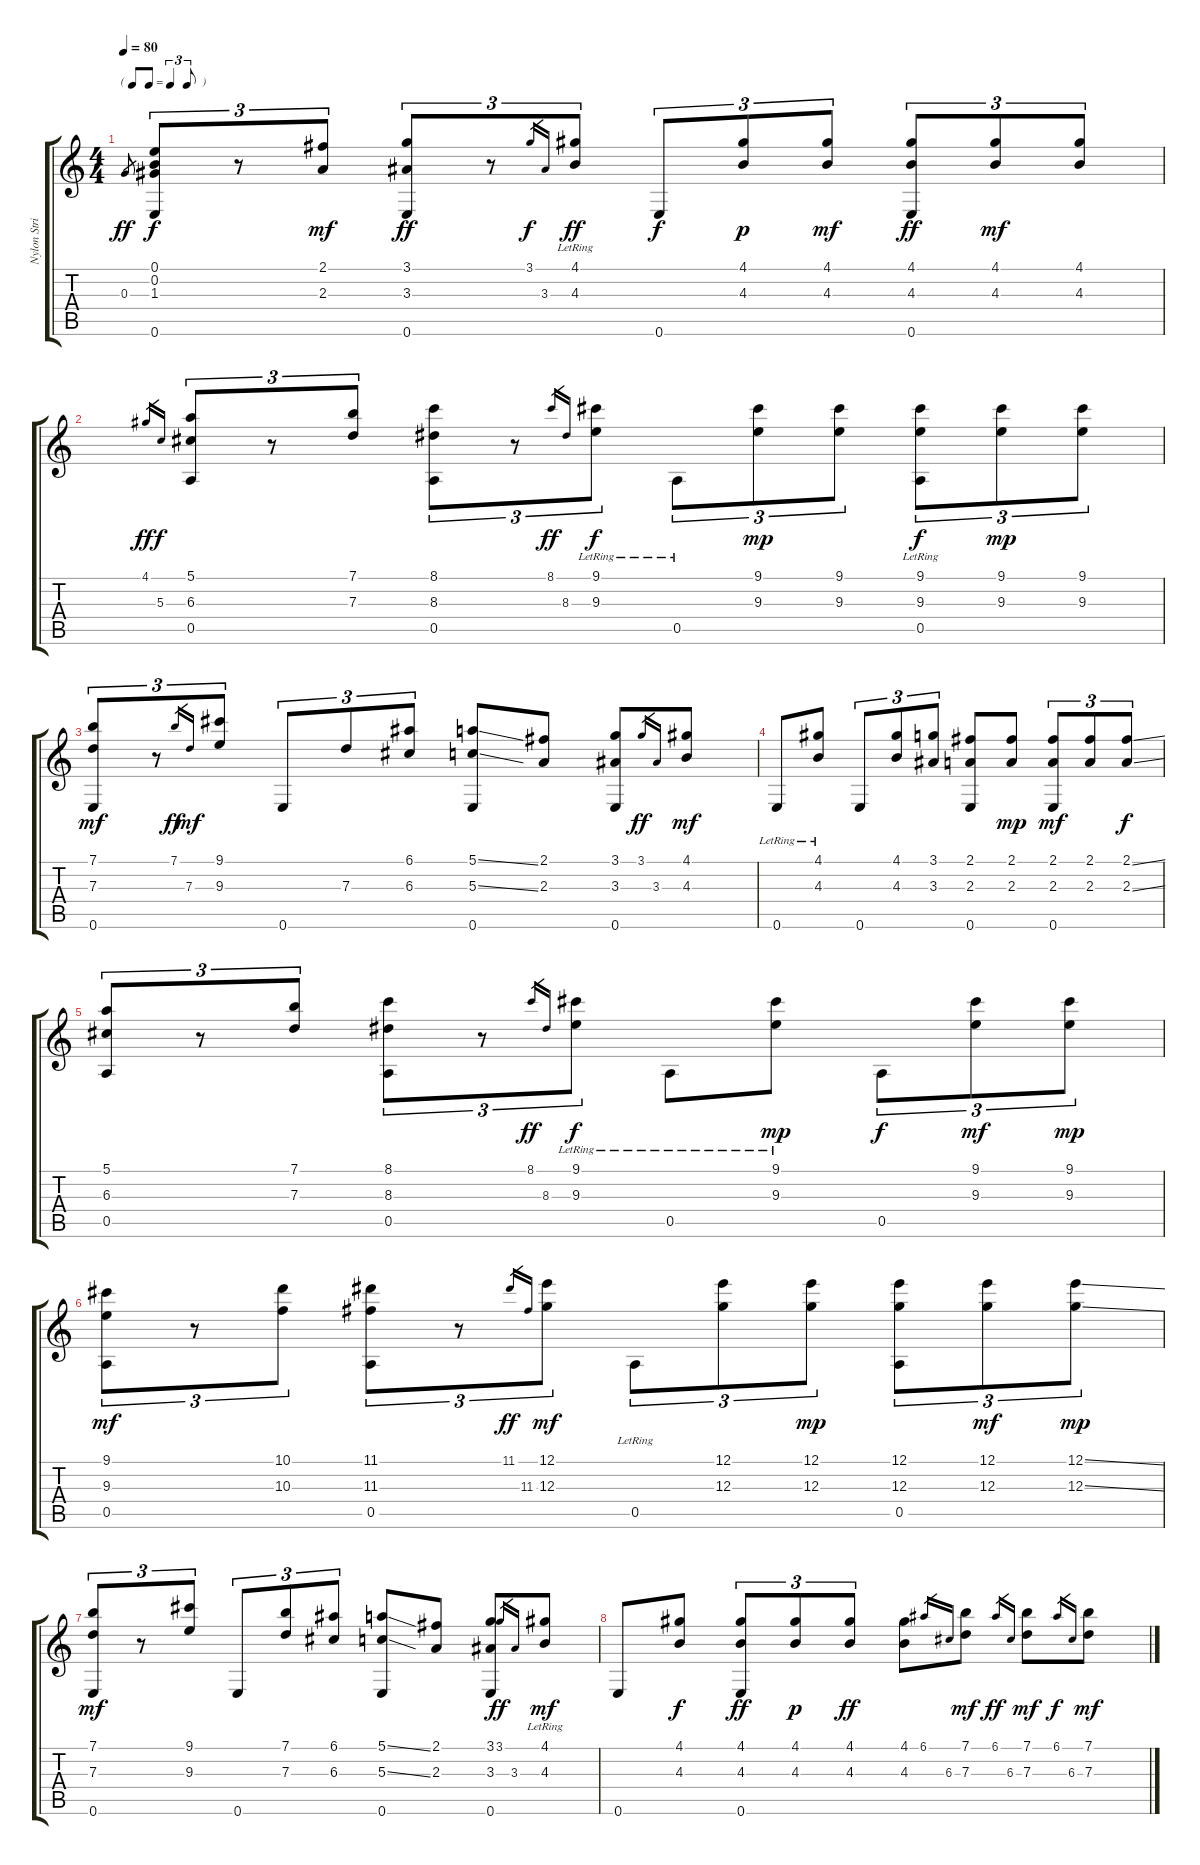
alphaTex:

\track ("Nylon String Guitar" "Nylon Stri") {instrument acousticguitarnylon}
\staff {score tabs}
\tuning (E4 B3 G3 D3 A2 E2) {hide}
\ts (4 4)
\tf triplet8th
\tempo 80
\clef g2
\ks c
0.3.8{gr dy ff} (0.1 0.2 1.3 0.6).8{tu (3 2) dy f} r.8{tu (3 2)} (2.1 2.3).8{tu (3 2) dy mf} (3.1 3.3 0.6).8{tu (3 2) dy ff} r.8{tu (3 2)} 3.1.16{gr dy f} 3.3.16{gr} (4.1{lr} 4.3{lr}).8{tu (3 2) dy ff} 0.6.8{tu (3 2) dy f} (4.1 4.3).8{tu (3 2) dy p} (4.1 4.3).8{tu (3 2) dy mf} (4.1 4.3 0.6).8{tu (3 2) dy ff} (4.1 4.3).8{tu (3 2) dy mf} (4.1 4.3).8{tu (3 2)} |
4.1.16{gr dy ff} 5.3.16{gr dy f} (5.1 6.3 0.5).8{tu (3 2)} r.8{tu (3 2)} (7.1 7.3).8{tu (3 2)} (8.1 8.3 0.5).8{tu (3 2)} r.8{tu (3 2)} 8.1.16{gr dy ff} 8.3.16{gr} (9.1{lr} 9.3{lr}).8{tu (3 2) dy f} 0.5{lr}.8{tu (3 2)} (9.1 9.3).8{tu (3 2) dy mp} (9.1 9.3).8{tu (3 2)} (9.1 9.3 0.5{lr}).8{tu (3 2) dy f} (9.1 9.3).8{tu (3 2) dy mp} (9.1 9.3).8{tu (3 2)} |
(7.1 7.3 0.6).8{tu (3 2) dy mf} r.8{tu (3 2)} 7.1.16{gr dy ff} 7.3.16{gr dy mf} (9.1 9.3).8{tu (3 2)} 0.6.8{tu (3 2)} 7.3.8{tu (3 2)} (6.1 6.3).8{tu (3 2)} (5.1{ss} 5.3{ss} 0.6).8 (2.1 2.3).8 (3.1 3.3 0.6).8 3.1.16{gr dy ff} 3.3.16{gr} (4.1 4.3).8{dy mf} |
0.6{lr}.8 (4.1{lr} 4.3{lr}).8 0.6.8{tu (3 2)} (4.1 4.3).8{tu (3 2)} (3.1 3.3).8{tu (3 2)} (2.1 2.3 0.6).8 (2.1 2.3).8{dy mp} (2.1 2.3 0.6).8{tu (3 2) dy mf} (2.1 2.3).8{tu (3 2)} (2.1{ss} 2.3{ss}).8{tu (3 2) dy f} |
(5.1 6.3 0.5).8{tu (3 2)} r.8{tu (3 2)} (7.1 7.3).8{tu (3 2)} (8.1 8.3 0.5).8{tu (3 2)} r.8{tu (3 2)} 8.1.16{gr dy ff} 8.3.16{gr} (9.1{lr} 9.3{lr}).8{tu (3 2) dy f} 0.5{lr}.8 (9.1{lr} 9.3{lr}).8{dy mp} 0.5.8{tu (3 2) dy f} (9.1 9.3).8{tu (3 2) dy mf} (9.1 9.3).8{tu (3 2) dy mp} |
(9.1 9.3 0.5).8{tu (3 2) dy mf} r.8{tu (3 2)} (10.1 10.3).8{tu (3 2)} (11.1 11.3 0.5).8{tu (3 2)} r.8{tu (3 2)} 11.1.16{gr dy ff} 11.3.16{gr} (12.1 12.3).8{tu (3 2) dy mf} 0.5{lr}.8{tu (3 2)} (12.1 12.3).8{tu (3 2)} (12.1 12.3).8{tu (3 2) dy mp} (12.1 12.3 0.5).8{tu (3 2)} (12.1 12.3).8{tu (3 2) dy mf} (12.1{ss} 12.3{ss}).8{tu (3 2) dy mp} |
(7.1 7.3 0.6).8{tu (3 2) dy mf} r.8{tu (3 2)} (9.1 9.3).8{tu (3 2)} 0.6.8{tu (3 2)} (7.1 7.3).8{tu (3 2)} (6.1 6.3).8{tu (3 2)} (5.1{ss} 5.3{ss} 0.6).8 (2.1 2.3).8 (3.1 3.3 0.6).8 3.1.16{gr dy ff} 3.3.16{gr} (4.1{lr} 4.3{lr}).8{dy mf} |
0.6.8 (4.1 4.3).8{dy f} (4.1 4.3 0.6).8{tu (3 2) dy ff} (4.1 4.3).8{tu (3 2) dy p} (4.1 4.3).8{tu (3 2) dy ff} (4.1 4.3).8 6.1.16{gr} 6.3.16{gr} (7.1 7.3).8{dy mf} 6.1.16{gr dy ff} 6.3.16{gr} (7.1 7.3).8{dy mf} 6.1.16{gr dy f} 6.3.16{gr} (7.1 7.3).8{dy mf}
